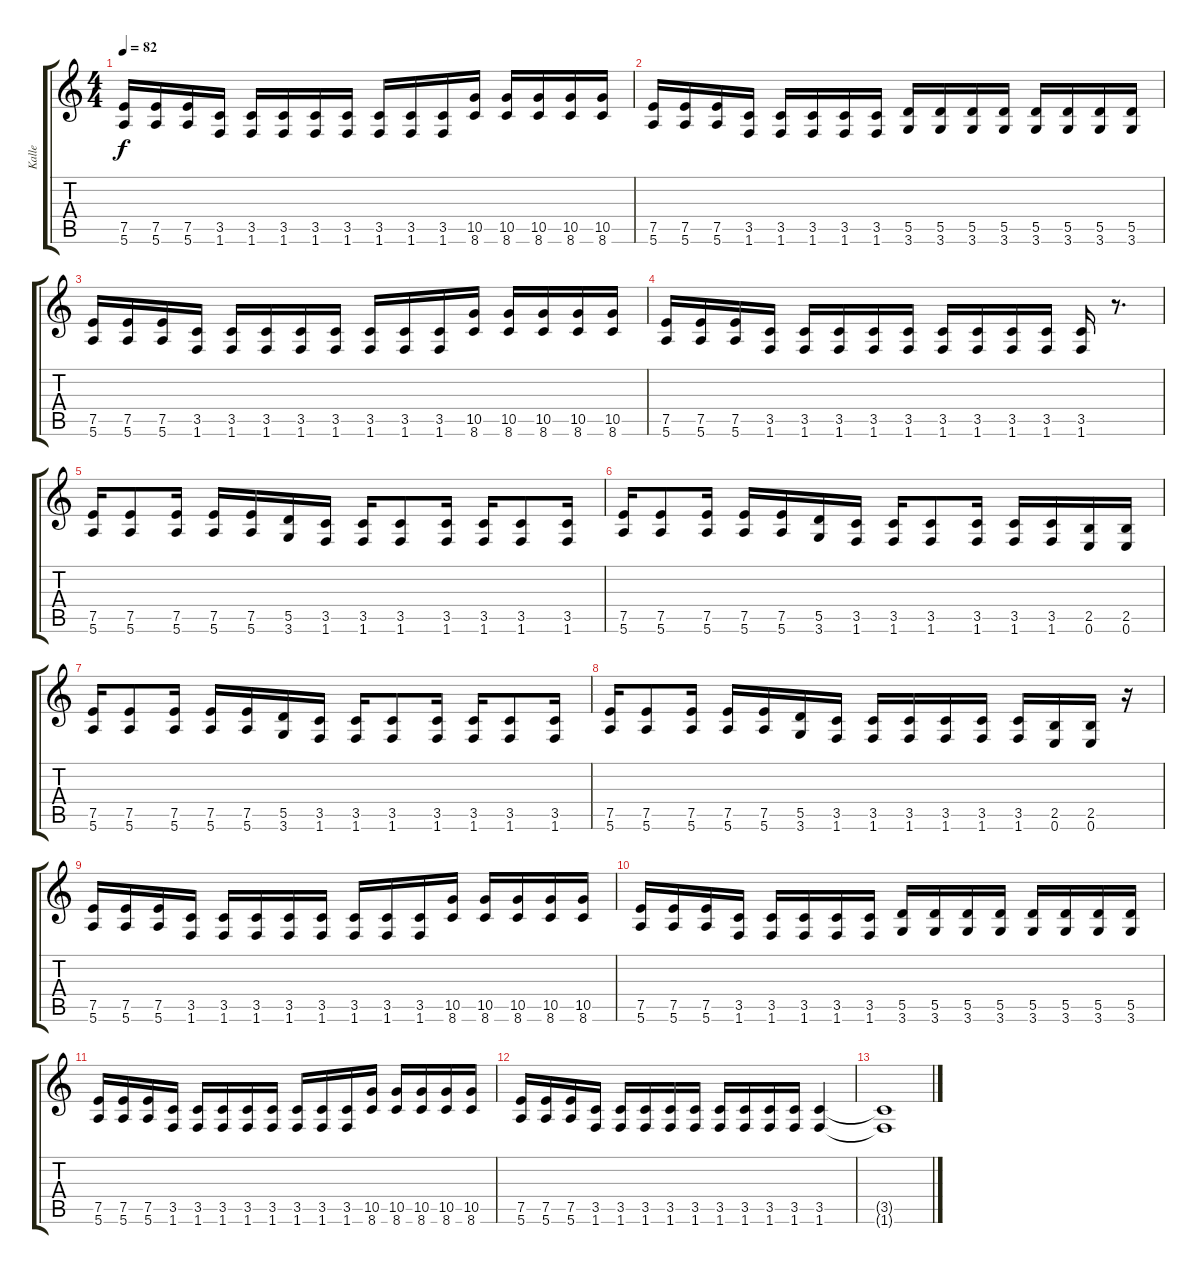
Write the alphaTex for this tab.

\track ("Kalle" "Kalle") {instrument distortionguitar}
\staff {score tabs}
\tuning (E4 B3 G3 D3 A2 E2) {hide}
\ts (4 4)
\tempo 82
\clef g2
\ks c
(7.5 5.6).16{dy f volume 15 balance 8} (7.5 5.6).16 (7.5 5.6).16 (3.5 1.6).16 (3.5 1.6).16 (3.5 1.6).16 (3.5 1.6).16 (3.5 1.6).16 (3.5 1.6).16 (3.5 1.6).16 (3.5 1.6).16 (10.5 8.6).16 (10.5 8.6).16 (10.5 8.6).16 (10.5 8.6).16 (10.5 8.6).16 |
(7.5 5.6).16 (7.5 5.6).16 (7.5 5.6).16 (3.5 1.6).16 (3.5 1.6).16 (3.5 1.6).16 (3.5 1.6).16 (3.5 1.6).16 (5.5 3.6).16 (5.5 3.6).16 (5.5 3.6).16 (5.5 3.6).16 (5.5 3.6).16 (5.5 3.6).16 (5.5 3.6).16 (5.5 3.6).16 |
(7.5 5.6).16 (7.5 5.6).16 (7.5 5.6).16 (3.5 1.6).16 (3.5 1.6).16 (3.5 1.6).16 (3.5 1.6).16 (3.5 1.6).16 (3.5 1.6).16 (3.5 1.6).16 (3.5 1.6).16 (10.5 8.6).16 (10.5 8.6).16 (10.5 8.6).16 (10.5 8.6).16 (10.5 8.6).16 |
(7.5 5.6).16 (7.5 5.6).16 (7.5 5.6).16 (3.5 1.6).16 (3.5 1.6).16 (3.5 1.6).16 (3.5 1.6).16 (3.5 1.6).16 (3.5 1.6).16 (3.5 1.6).16 (3.5 1.6).16 (3.5 1.6).16 (3.5 1.6).16 r.8{d} |
(7.5 5.6).16 (7.5 5.6).8 (7.5 5.6).16 (7.5 5.6).16 (7.5 5.6).16 (5.5 3.6).16 (3.5 1.6).16 (3.5 1.6).16 (3.5 1.6).8 (3.5 1.6).16 (3.5 1.6).16 (3.5 1.6).8 (3.5 1.6).16 |
(7.5 5.6).16 (7.5 5.6).8 (7.5 5.6).16 (7.5 5.6).16 (7.5 5.6).16 (5.5 3.6).16 (3.5 1.6).16 (3.5 1.6).16 (3.5 1.6).8 (3.5 1.6).16 (3.5 1.6).16 (3.5 1.6).16 (2.5 0.6).16 (2.5 0.6).16 |
(7.5 5.6).16 (7.5 5.6).8 (7.5 5.6).16 (7.5 5.6).16 (7.5 5.6).16 (5.5 3.6).16 (3.5 1.6).16 (3.5 1.6).16 (3.5 1.6).8 (3.5 1.6).16 (3.5 1.6).16 (3.5 1.6).8 (3.5 1.6).16 |
(7.5 5.6).16 (7.5 5.6).8 (7.5 5.6).16 (7.5 5.6).16 (7.5 5.6).16 (5.5 3.6).16 (3.5 1.6).16 (3.5 1.6).16 (3.5 1.6).16 (3.5 1.6).16 (3.5 1.6).16 (3.5 1.6).16 (2.5 0.6).16 (2.5 0.6).16 r.16 |
(7.5 5.6).16{volume 15 balance 8} (7.5 5.6).16 (7.5 5.6).16 (3.5 1.6).16 (3.5 1.6).16 (3.5 1.6).16 (3.5 1.6).16 (3.5 1.6).16 (3.5 1.6).16 (3.5 1.6).16 (3.5 1.6).16 (10.5 8.6).16 (10.5 8.6).16 (10.5 8.6).16 (10.5 8.6).16 (10.5 8.6).16 |
(7.5 5.6).16 (7.5 5.6).16 (7.5 5.6).16 (3.5 1.6).16 (3.5 1.6).16 (3.5 1.6).16 (3.5 1.6).16 (3.5 1.6).16 (5.5 3.6).16 (5.5 3.6).16 (5.5 3.6).16 (5.5 3.6).16 (5.5 3.6).16 (5.5 3.6).16 (5.5 3.6).16 (5.5 3.6).16 |
(7.5 5.6).16 (7.5 5.6).16 (7.5 5.6).16 (3.5 1.6).16 (3.5 1.6).16 (3.5 1.6).16 (3.5 1.6).16 (3.5 1.6).16 (3.5 1.6).16 (3.5 1.6).16 (3.5 1.6).16 (10.5 8.6).16 (10.5 8.6).16 (10.5 8.6).16 (10.5 8.6).16 (10.5 8.6).16 |
(7.5 5.6).16 (7.5 5.6).16 (7.5 5.6).16 (3.5 1.6).16 (3.5 1.6).16 (3.5 1.6).16 (3.5 1.6).16 (3.5 1.6).16 (3.5 1.6).16 (3.5 1.6).16 (3.5 1.6).16 (3.5 1.6).16 (3.5 1.6).4 |
(3.5{t} 1.6{t}).1
